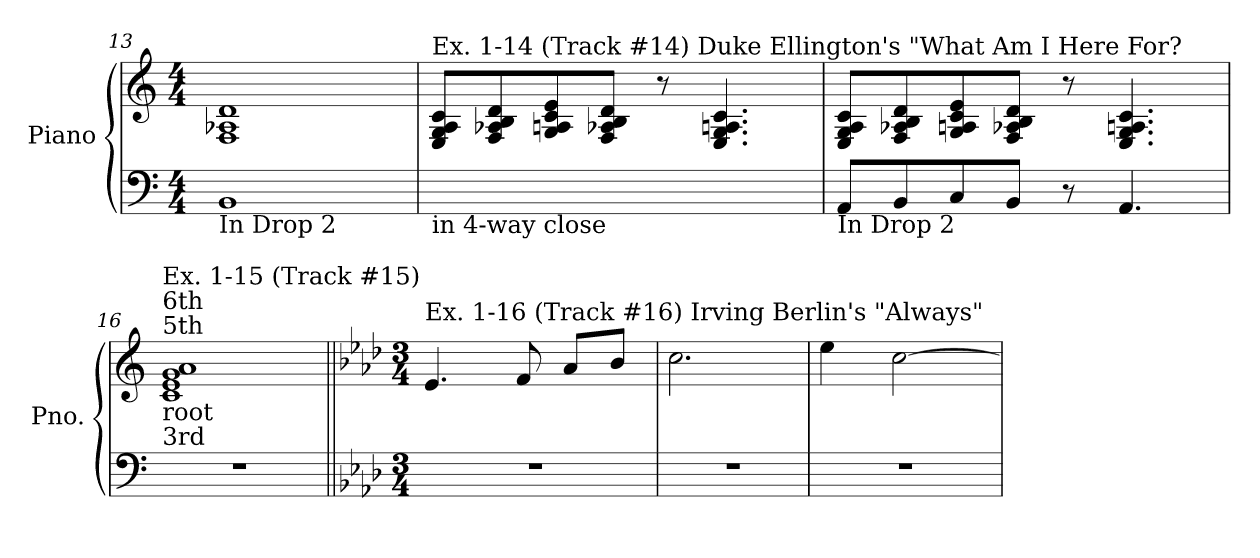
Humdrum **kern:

**kern	**kern
*part1	*part1
*staff2	*staff1
*I"Piano	*
*I'Pno.	*
*clefF4	*clefG2
*k[]	*k[]
*M4/4	*M4/4
=13	=13
!LO:TX:b:t=In Drop 2	!
1BB	1F 1A-X 1d
!!LO:PB:g=z
=14	=14
!	!LO:TX:a:t=Ex. 1-14 (Track #14) Duke Ellington's "What Am I Here For?
!LO:TX:b:t=in 4-way close	!
1ryy	8E/ 8G/ 8A/ 8c/L
.	8F/ 8A-X/ 8B/ 8d/
.	8G/ 8An/ 8c/ 8e/
.	8F/ 8A-X/ 8B/ 8d/J
.	8r
.	4.E/ 4.G/ 4.An/ 4.c/
=15	=15
!LO:TX:b:t=In Drop 2	!
8AA/L	8E/ 8G/ 8A/ 8c/L
8BB/	8F/ 8A-X/ 8B/ 8d/
8C/	8G/ 8An/ 8c/ 8e/
8BB/J	8F/ 8A-X/ 8B/ 8d/J
8r	8r
4.AA/	4.E/ 4.G/ 4.An/ 4.c/
!!LO:LB:g=z
=16	=16
!	!LO:TX:b:t=root
!	!LO:TX:b:t=3rd
!	!LO:TX:a:t=5th
!	!LO:TX:a:t=6th
!	!LO:TX:a:t=Ex. 1-15 (Track #15)
1r	1c 1e 1g 1a
!!LO:LB:g=z
=17||	=17||
*k[b-e-a-d-]	*k[b-e-a-d-]
*M3/4	*M3/4
!	!LO:TX:a:t=Ex. 1-16 (Track #16) Irving Berlin's "Always"
2.r	4.e-/
.	8f/
.	8a-/L
.	8b-/J
=18	=18
2.r	2.cc\
=19	=19
2.r	4ee-\
.	[2cc\
=	=
*-	*-
